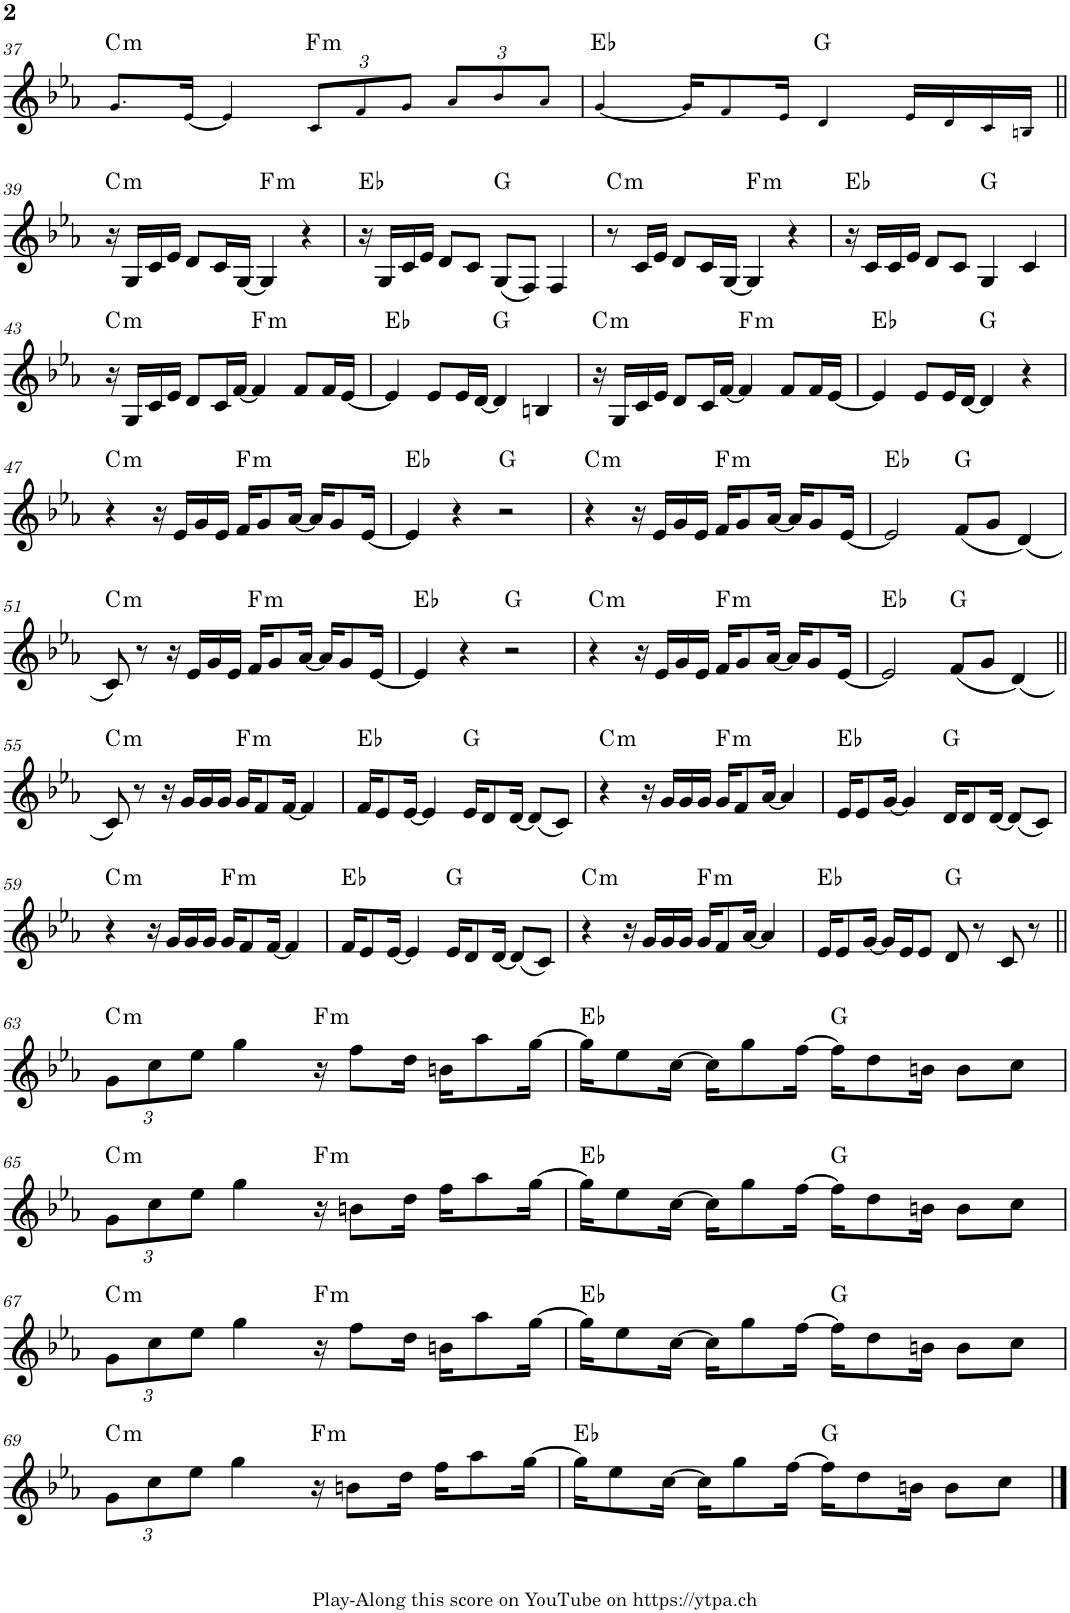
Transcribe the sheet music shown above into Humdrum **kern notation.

**kern	**harte
*part1	*part1
*staff1	*
*I"Piano	*
*I'Pno.	*
!!LO:PB:g=z
*clefG2	*
*k[b-e-a-]	*
*M4/4	*
=37	=37
!	!LO:H:kt=m
8.g!/L	C:min
[16e-!/Jk	.
4e-!/]	.
*Xbrackettup	*
!	!LO:H:kt=m
12c!/L	F:min
12f!/	.
12g!/J	.
12a-!/L	.
12b-!/	.
12a-!/J	.
=38	=38
[4g!/	Eb:maj
16g!/KL]	.
8f!/	.
16e-!/Jk	.
4d!/	G:maj
16e-!/LL	.
16d!/	.
16c!/	.
16Bn!/JJ	.
!!LO:LB:g=z
=39||	=39||
!	!LO:H:kt=m
16r	C:min
16G/LL	.
16c/	.
16e-/JJ	.
8d/L	.
16c/L	.
[16G/JJ	.
!	!LO:H:kt=m
4G/]	F:min
4r	.
=40	=40
16r	Eb:maj
16G/LL	.
16c/	.
16e-/JJ	.
8d/L	.
8c/J	.
(8G/L	G:maj
8F/J)	.
4F/	.
=41	=41
!	!LO:H:kt=m
8r	C:min
16c/LL	.
16e-/JJ	.
8d/L	.
16c/L	.
[16G/JJ	.
!	!LO:H:kt=m
4G/]	F:min
4r	.
=42	=42
16r	Eb:maj
16c/LL	.
16c/	.
16e-/JJ	.
8d/L	.
8c/J	.
4G/	G:maj
4c/	.
!!LO:LB:g=z
=43	=43
!	!LO:H:kt=m
16r	C:min
16G/LL	.
16c/	.
16e-/JJ	.
8d/L	.
16c/L	.
[16f/JJ	.
!	!LO:H:kt=m
4f/]	F:min
8f/L	.
16f/L	.
[16e-/JJ	.
=44	=44
4e-/]	Eb:maj
8e-/L	.
16e-/L	.
[16d/JJ	.
4d/]	G:maj
4Bn/	.
=45	=45
!	!LO:H:kt=m
16r	C:min
16G/LL	.
16c/	.
16e-/JJ	.
8d/L	.
16c/L	.
[16f/JJ	.
!	!LO:H:kt=m
4f/]	F:min
8f/L	.
16f/L	.
[16e-/JJ	.
=46	=46
4e-/]	Eb:maj
8e-/L	.
16e-/L	.
[16d/JJ	.
4d/]	G:maj
4r	.
!!LO:LB:g=z
=47	=47
!	!LO:H:kt=m
4r	C:min
16r	.
16e-/LL	.
16g/	.
16e-/JJ	.
!	!LO:H:kt=m
16f/KL	F:min
8g/	.
[16a-/Jk	.
16a-/KL]	.
8g/	.
[16e-/Jk	.
=48	=48
4e-/]	Eb:maj
4r	.
2r	G:maj
=49	=49
!	!LO:H:kt=m
4r	C:min
16r	.
16e-/LL	.
16g/	.
16e-/JJ	.
!	!LO:H:kt=m
16f/KL	F:min
8g/	.
[16a-/Jk	.
16a-/KL]	.
8g/	.
[16e-/Jk	.
=50	=50
2e-/]	Eb:maj
(8f/L	G:maj
8g/J	.
(4d/)	.
!!LO:LB:g=z
=51	=51
!	!LO:H:kt=m
8c/)	C:min
8r	.
16r	.
16e-/LL	.
16g/	.
16e-/JJ	.
!	!LO:H:kt=m
16f/KL	F:min
8g/	.
[16a-/Jk	.
16a-/KL]	.
8g/	.
[16e-/Jk	.
=52	=52
4e-/]	Eb:maj
4r	.
2r	G:maj
=53	=53
!	!LO:H:kt=m
4r	C:min
16r	.
16e-/LL	.
16g/	.
16e-/JJ	.
!	!LO:H:kt=m
16f/KL	F:min
8g/	.
[16a-/Jk	.
16a-/KL]	.
8g/	.
[16e-/Jk	.
=54	=54
2e-/]	Eb:maj
(8f/L	G:maj
8g/J	.
(4d/)	.
!!LO:LB:g=z
=55||	=55||
!	!LO:H:kt=m
8c/)	C:min
8r	.
16r	.
16g/LL	.
16g/	.
16g/JJ	.
!	!LO:H:kt=m
16g/KL	F:min
8f/	.
[16f/Jk	.
4f/]	.
=56	=56
16f/KL	Eb:maj
8e-/	.
[16e-/Jk	.
4e-/]	.
16e-/KL	G:maj
8d/	.
[16d/Jk	.
(8d/L]	.
8c/J)	.
=57	=57
!	!LO:H:kt=m
4r	C:min
16r	.
16g/LL	.
16g/	.
16g/JJ	.
!	!LO:H:kt=m
16g/KL	F:min
8f/	.
[16a-/Jk	.
4a-/]	.
=58	=58
16e-/KL	Eb:maj
8e-/	.
[16g/Jk	.
4g/]	.
16d/KL	G:maj
8d/	.
[16d/Jk	.
(8d/L]	.
8c/J)	.
!!LO:LB:g=z
=59	=59
!	!LO:H:kt=m
4r	C:min
16r	.
16g/LL	.
16g/	.
16g/JJ	.
!	!LO:H:kt=m
16g/KL	F:min
8f/	.
[16f/Jk	.
4f/]	.
=60	=60
16f/KL	Eb:maj
8e-/	.
[16e-/Jk	.
4e-/]	.
16e-/KL	G:maj
8d/	.
[16d/Jk	.
(8d/L]	.
8c/J)	.
=61	=61
!	!LO:H:kt=m
4r	C:min
16r	.
16g/LL	.
16g/	.
16g/JJ	.
!	!LO:H:kt=m
16g/KL	F:min
8f/	.
[16a-/Jk	.
4a-/]	.
=62	=62
16e-/KL	Eb:maj
8e-/	.
[16g/Jk	.
16g/LL]	.
16e-/J	.
8e-/J	.
8d/	G:maj
8r	.
8c/	.
8r	.
!!LO:LB:g=z
=63||	=63||
!	!LO:H:kt=m
12g\L	C:min
12cc\	.
12ee-\J	.
4gg\	.
!	!LO:H:kt=m
16r	F:min
8ff\L	.
16dd\Jk	.
16bn\KL	.
8aa-\	.
[16gg\Jk	.
=64	=64
16gg\KL]	Eb:maj
8ee-\	.
[16cc\Jk	.
16cc\KL]	.
8gg\	.
[16ff\Jk	.
16ff\KL]	G:maj
8dd\	.
16bn\Jk	.
8b\L	.
8cc\J	.
!!LO:LB:g=z
=65	=65
!	!LO:H:kt=m
12g\L	C:min
12cc\	.
12ee-\J	.
4gg\	.
!	!LO:H:kt=m
16r	F:min
8bn\L	.
16dd\Jk	.
16ff\KL	.
8aa-\	.
[16gg\Jk	.
=66	=66
16gg\KL]	Eb:maj
8ee-\	.
[16cc\Jk	.
16cc\KL]	.
8gg\	.
[16ff\Jk	.
16ff\KL]	G:maj
8dd\	.
16bn\Jk	.
8b\L	.
8cc\J	.
!!LO:LB:g=z
=67	=67
!	!LO:H:kt=m
12g\L	C:min
12cc\	.
12ee-\J	.
4gg\	.
!	!LO:H:kt=m
16r	F:min
8ff\L	.
16dd\Jk	.
16bn\KL	.
8aa-\	.
[16gg\Jk	.
=68	=68
16gg\KL]	Eb:maj
8ee-\	.
[16cc\Jk	.
16cc\KL]	.
8gg\	.
[16ff\Jk	.
16ff\KL]	G:maj
8dd\	.
16bn\Jk	.
8b\L	.
8cc\J	.
!!LO:LB:g=z
=69	=69
!	!LO:H:kt=m
12g\L	C:min
12cc\	.
12ee-\J	.
4gg\	.
!	!LO:H:kt=m
16r	F:min
8bn\L	.
16dd\Jk	.
16ff\KL	.
8aa-\	.
[16gg\Jk	.
=70	=70
16gg\KL]	Eb:maj
8ee-\	.
[16cc\Jk	.
16cc\KL]	.
8gg\	.
[16ff\Jk	.
16ff\KL]	G:maj
8dd\	.
16bn\Jk	.
8b\L	.
8cc\J	.
==	==
*-	*-
